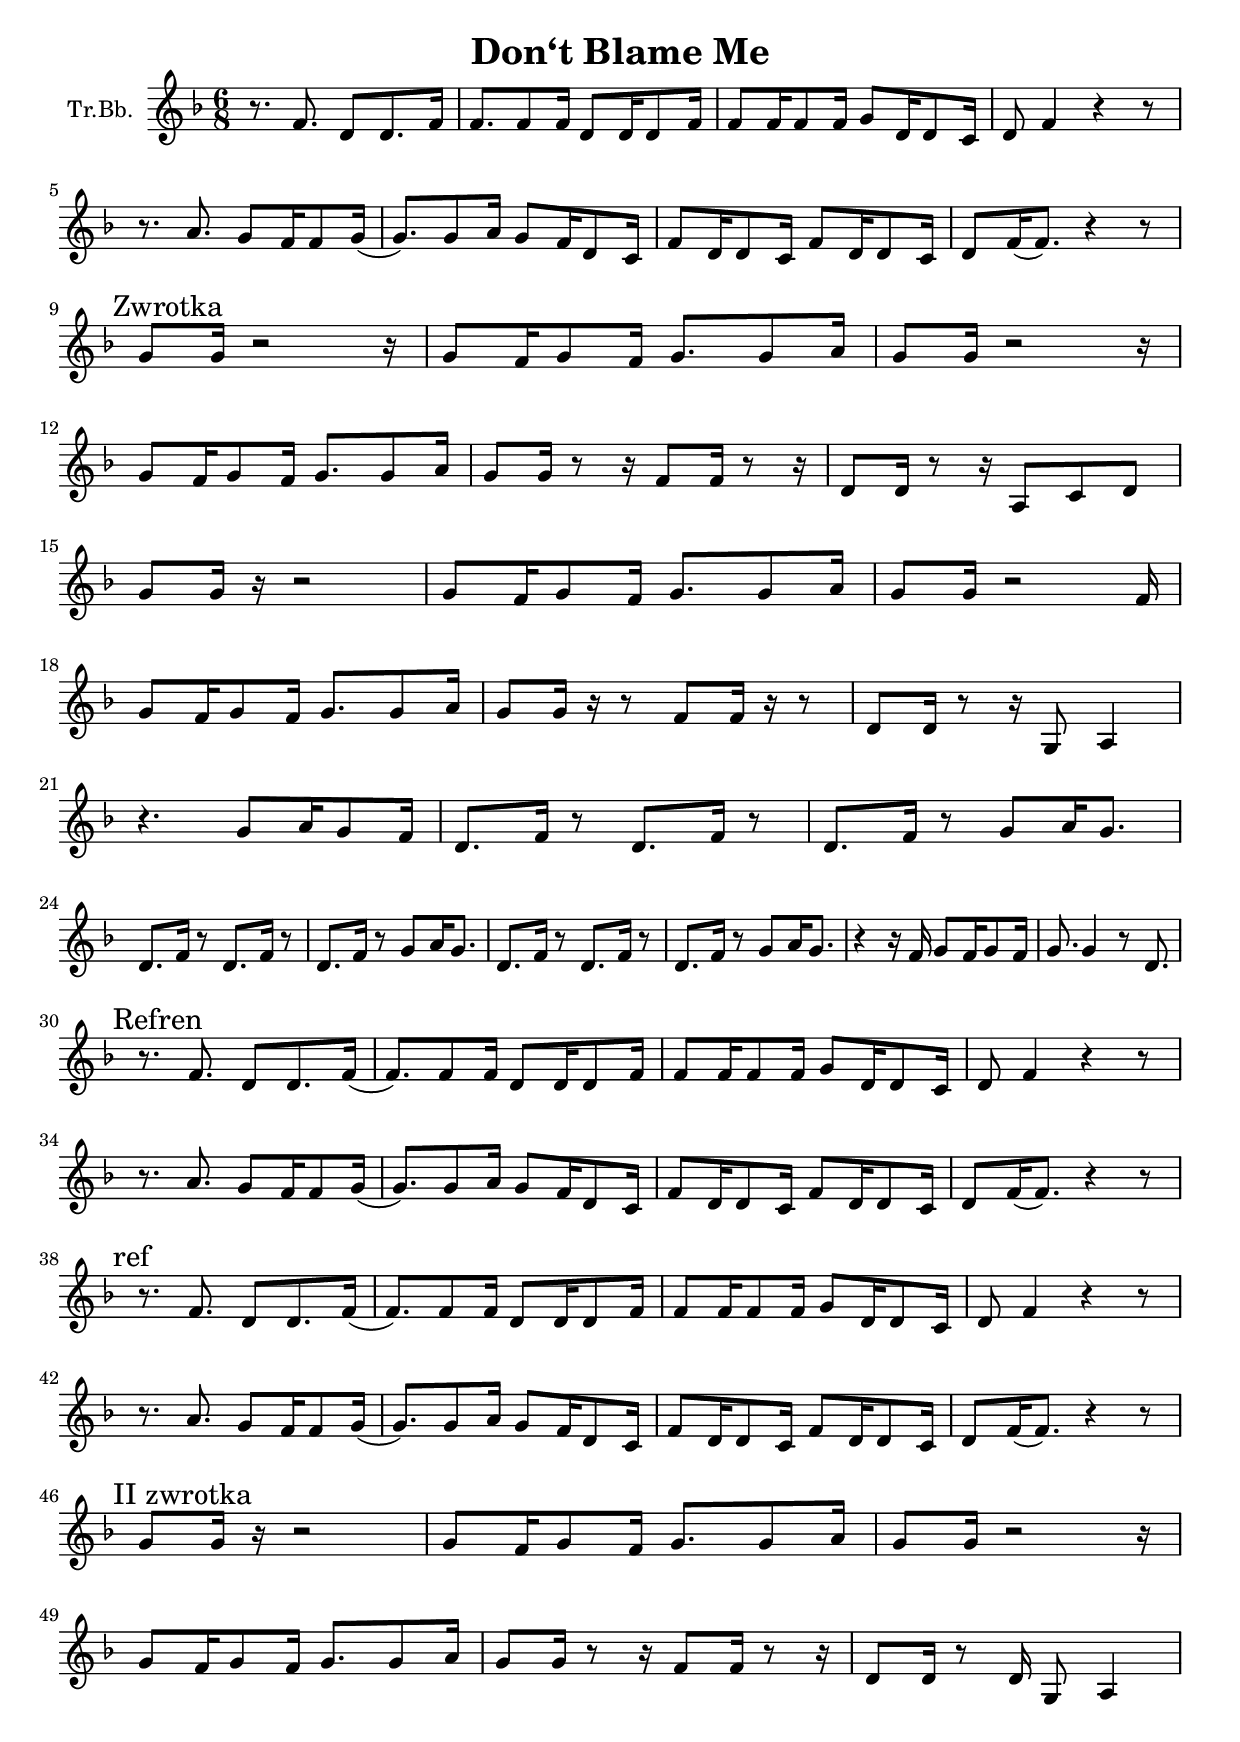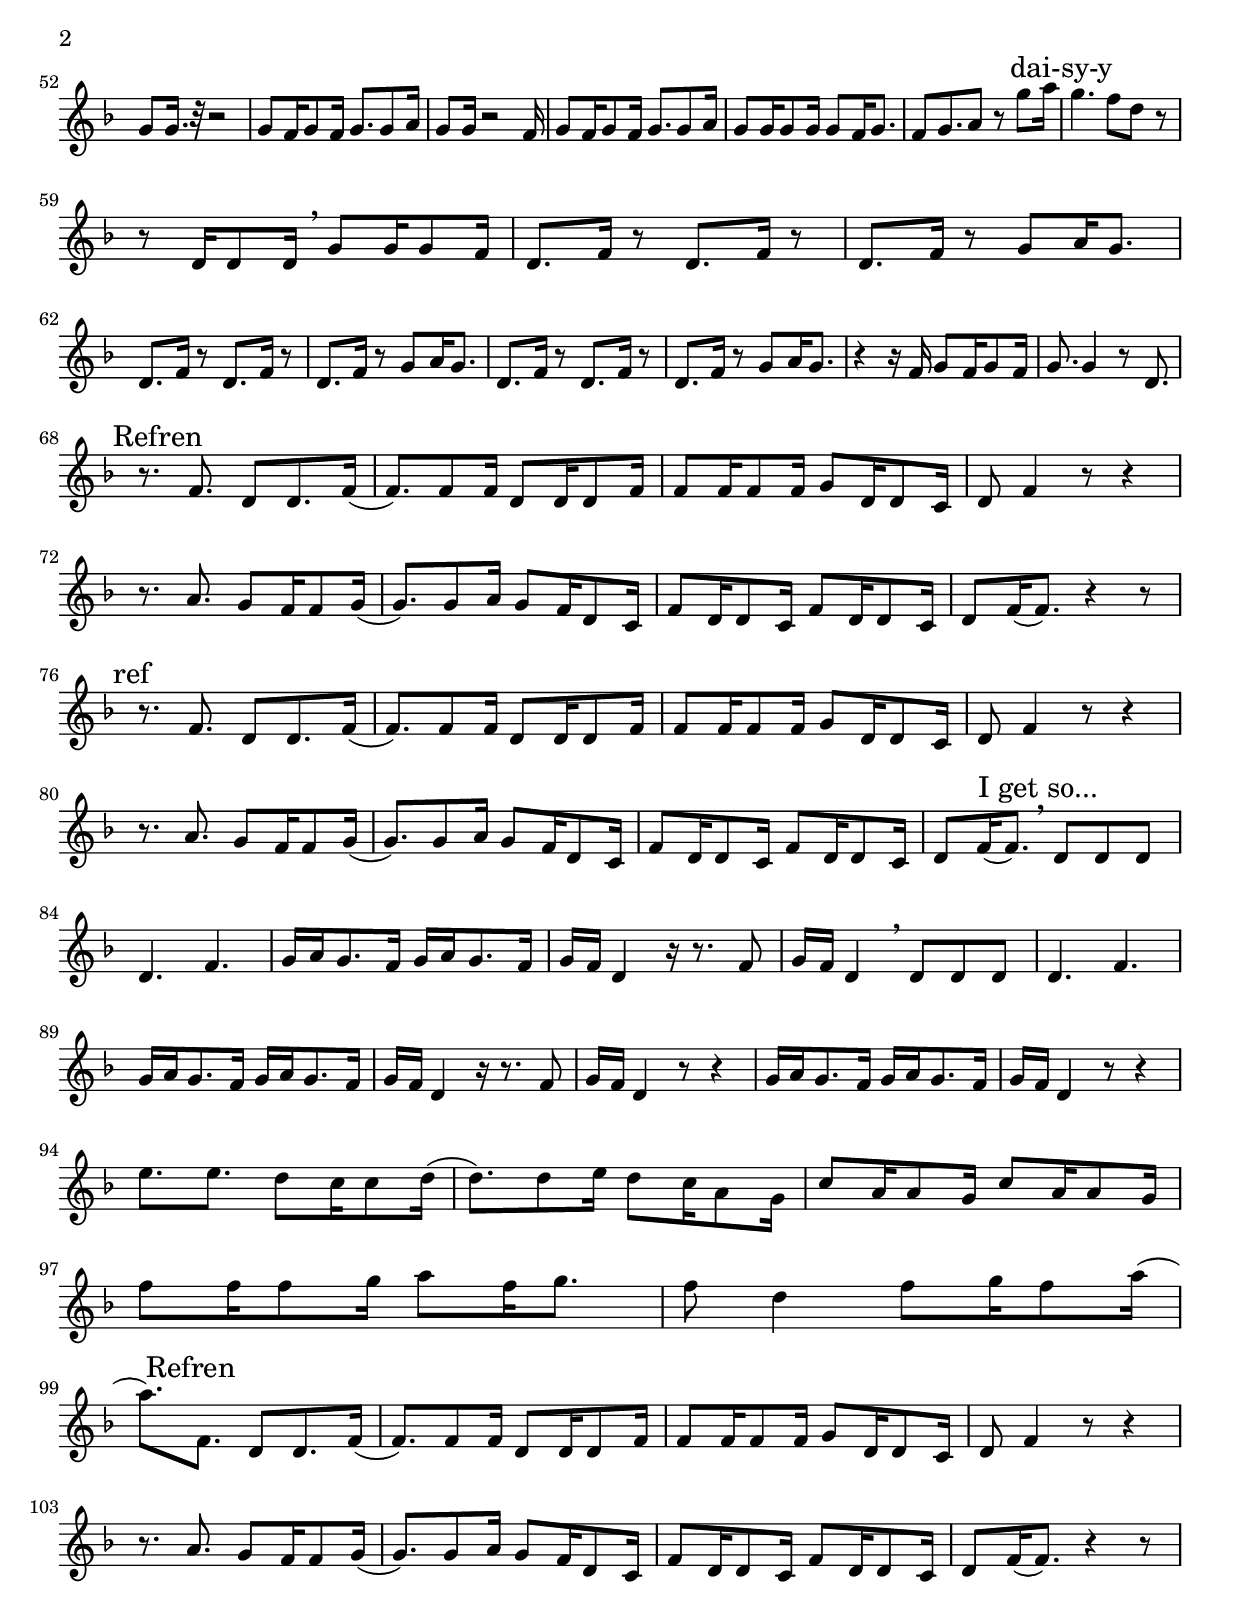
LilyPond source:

\version "2.18.2"

\header {
  title = "Don‘t Blame Me"
}

\paper {
  #(set-paper-size "a4")
}

global = {
  \key f \major
  \numericTimeSignature
  \time 6/8
}

trumpetBb = \relative c'' {
  \global
  \transposition es
  r8. f,8. d8 d8. f16 | f8. f8 f16 d8 d16 d8 f16 |
  f8 f16 f8 f16 g8 d16 d8 c16 | d8 f4 r4 r8 |
  \break
  r8. a8. g8 f16 f8 g16( |g8.) g8 a16 g8 f16 d8 c16 |
  f8 d16 d8 c16 f8 d16 d8 c16 | d8 f16 (f8.)  r4 r8|
  \break % a4
  \mark "Zwrotka"
  g8 g16 r2 r16 | g8 f16 g8 f16 g8. g8 a16 |
  g8 g16 r2 r16 | 
  \break
  g8 f16 g8 f16 g8. g8 a16 |
  g8 g16 r8 r16 f8 f16 r8 r16 | d8 d16 r8 r16 a8 c8 d8 |
  \break
  g8 g16 r16 r2 | g8 f16 g8 f16 g8.g8 a16 |
  g8 g16 r2 f16 | 
  \break
  g8 f16 g8 f16 g8. g8 a16 |
  g8 g16 r16 r8 f8 f16 r16 r8 | d8 d16 r8 r16 g,8 a4 |
  \break
  r4. g'8 a16 g8 f16 | d8. f16 r8 d8. f16 r8 |
  d8. f16 r8 g8 a16 g8. | 
  \break
  d8. f16 r8 d8. f16 r8 | d8. f16 r8 g8 a16 g8. |
  d8. f16 r8 d8. f16 r8 | d8. f16 r8 g8 a16 g8. |
  r4 r16 f16 g8 f16 g8 f16 | g8. g4 r8 d8.|
  \break
  \mark "Refren"
  r8. f8. d8 d8. f16 (|f8.) f8 f16 d8 d16 d8 f16 |
  f8 f16 f8 f16 g8 d16 d8 c16 | d8 f4 r4 r8 |
  \break
  r8. a8. g8 f16 f8 g16( |g8.) g8 a16 g8 f16 d8 c16 |
  f8 d16 d8 c16 f8 d16 d8 c16 | d8 f16 (f8.)  r4 r8|
  \break
  \mark "ref"
  r8. f8. d8 d8. f16 (|f8.) f8 f16 d8 d16 d8 f16 |
  f8 f16 f8 f16 g8 d16 d8 c16 | d8 f4 r4 r8 |
  \break
  r8. a8. g8 f16 f8 g16( |g8.) g8 a16 g8 f16 d8 c16 |
  f8 d16 d8 c16 f8 d16 d8 c16 | d8 f16 (f8.)  r4 r8|
  
  \break
  \mark "II zwrotka"
  % a17
  g8 g16 r16 r2 | g8 f16 g8 f16 g8. g8 a16 |
  g8 g16 r2 r16 | 
  % a18
  \break
  g8 f16 g8 f16 g8. g8 a16 |
  g8 g16 r8 r16 f8 f16 r8 r16 | d8 d16 r8 d16 g,8 a4 |
  % a19
  \break
  g'8 g16. r32 r2 | g8 f16 g8 f16 g8.g8 a16 | 
  g8 g16 r2 f16 | g8 f16 g8 f16 g8. g8 a16 |
  g8 g16 g8 g16 g8 f16 g8. | f8 g8. a8 r8 g'8 a16 |
  \mark "dai-sy-y" g4. f8 d8 r8 | 
  \break % a22
  r8 d,16 d8 d16 \breathe g8 g16 g8 f16 | 
  d8. f16 r8 d8. f16 r8 | d8. f16 r8 g8 a16 g8. |
  \break % a23 
  d8. f16 r8 d8. f16 r8 | d8. f16 r8 g8 a16 g8. |
  d8. f16 r8 d8. f16 r8 | d8. f16 r8 g8 a16 g8. |
  % a24
  r4 r16 f16 g8 f16 g8 f16 | g8. g4 r8 d8. |
  \break
  \mark "Refren"
  r8. f8. d8 d8. f16 (| f8.) f8 f16 d8 d16 d8 f16 |
  f8 f16 f8 f16 g8 d16 d8 c16 | d8 f4 r8 r4 |
  \break
  r8. a8. g8 f16 f8 g16( |g8.) g8 a16 g8 f16 d8 c16 |
  f8 d16 d8 c16 f8 d16 d8 c16 | d8 f16 (f8.)  r4 r8|
  \break
  \mark "ref"
  r8. f8. d8 d8. f16 (| f8.) f8 f16 d8 d16 d8 f16 |
  f8 f16 f8 f16 g8 d16 d8 c16 | d8 f4 r8 r4 |
  \break
  r8. a8. g8 f16 f8 g16( |g8.) g8 a16 g8 f16 d8 c16 |
  f8 d16 d8 c16 f8 d16 d8 c16 | d8 f16 (f8.)
  \breathe \mark "I get so..."
  d8 d8 d8 | %{ a30 %} d4. f4. | 
  g16 a16 g8. f16 g16 a16 g8. f16 | g16 f16 d4 r16 r8.
  f8 | %{ a31 %} g16 f16 d4 \breathe d8 d8 d8 | d4. f4. | 
  \break
  g16 a16 g8. f16 g16 a16 g8. f16 |
  % a32
  g16 f16 d4 r16 r8. f8 | %{ a31 %} g16 f16 d4 r8 r4 |
  g16 a16 g8. f16 g16 a16 g8. f16 |
  %{ a33 %} g16 f16 d4 r8 r4 |
  \break
  %{ przejście na sop %}
  e'8. e8. d8 c16 c8 d16 ( | d8.) d8 e16 d8 c16 a8 g16 |
  c8 a16 a8 g16 c8 a16 a8 g16 | %{ e8 g16 (g8.) r4. }%
  %{ powrót do T %}
  \break
  f'8 f16 f8 g16 a8 f16 g8. | f8 d4 f8 g16 f8 a16( |
  \break % a35
  a8.) \mark "Refren"
  f,8. d8 d8. f16 (| f8.) f8 f16 d8 d16 d8 f16 |
  f8 f16 f8 f16 g8 d16 d8 c16 | d8 f4 r8 r4 |
  \break
  r8. a8. g8 f16 f8 g16( |g8.) g8 a16 g8 f16 d8 c16 |
  f8 d16 d8 c16 f8 d16 d8 c16 | d8 f16 (f8.)  r4 r8|
}

\score {
  \new Staff \with {
    instrumentName = "Tr.Bb."
    midiInstrument = "trumpet"
  } \trumpetBb
  \layout { }
  \midi {
    \tempo 4=60
  }
}
